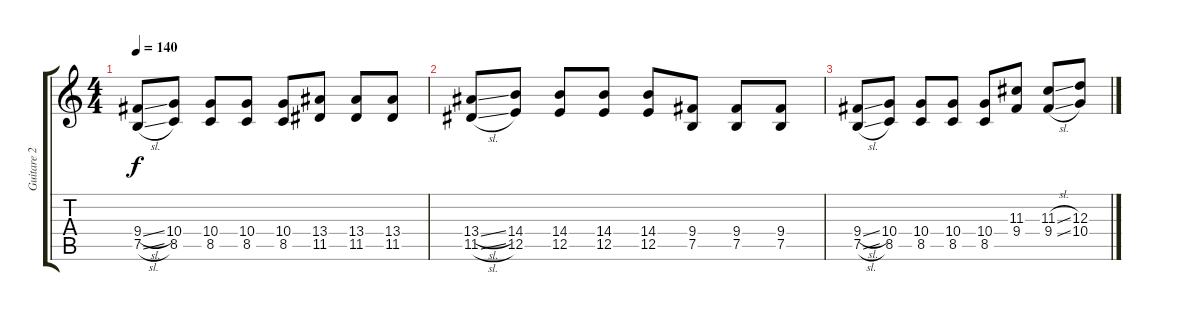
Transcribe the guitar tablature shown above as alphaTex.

\track ("Guitare 2" "Guitare 2") {instrument distortionguitar}
\staff {score tabs}
\tuning (B3 Gb3 D3 A2 E2 B1) {hide}
\ts (4 4)
\tempo 140
\clef g2
\ks c
(9.4{sl} 7.5{sl}).8{dy f} (10.4 8.5).8 (10.4 8.5).8 (10.4 8.5).8 (10.4 8.5).8 (13.4 11.5).8 (13.4 11.5).8 (13.4 11.5).8 |
(13.4{sl} 11.5{sl}).8 (14.4 12.5).8 (14.4 12.5).8 (14.4 12.5).8 (14.4 12.5).8 (9.4 7.5).8 (9.4 7.5).8 (9.4 7.5).8 |
(9.4{sl} 7.5{sl}).8 (10.4 8.5).8 (10.4 8.5).8 (10.4 8.5).8 (10.4 8.5).8 (11.3 9.4).8 (11.3{sl} 9.4{sl}).8 (12.3 10.4).8
